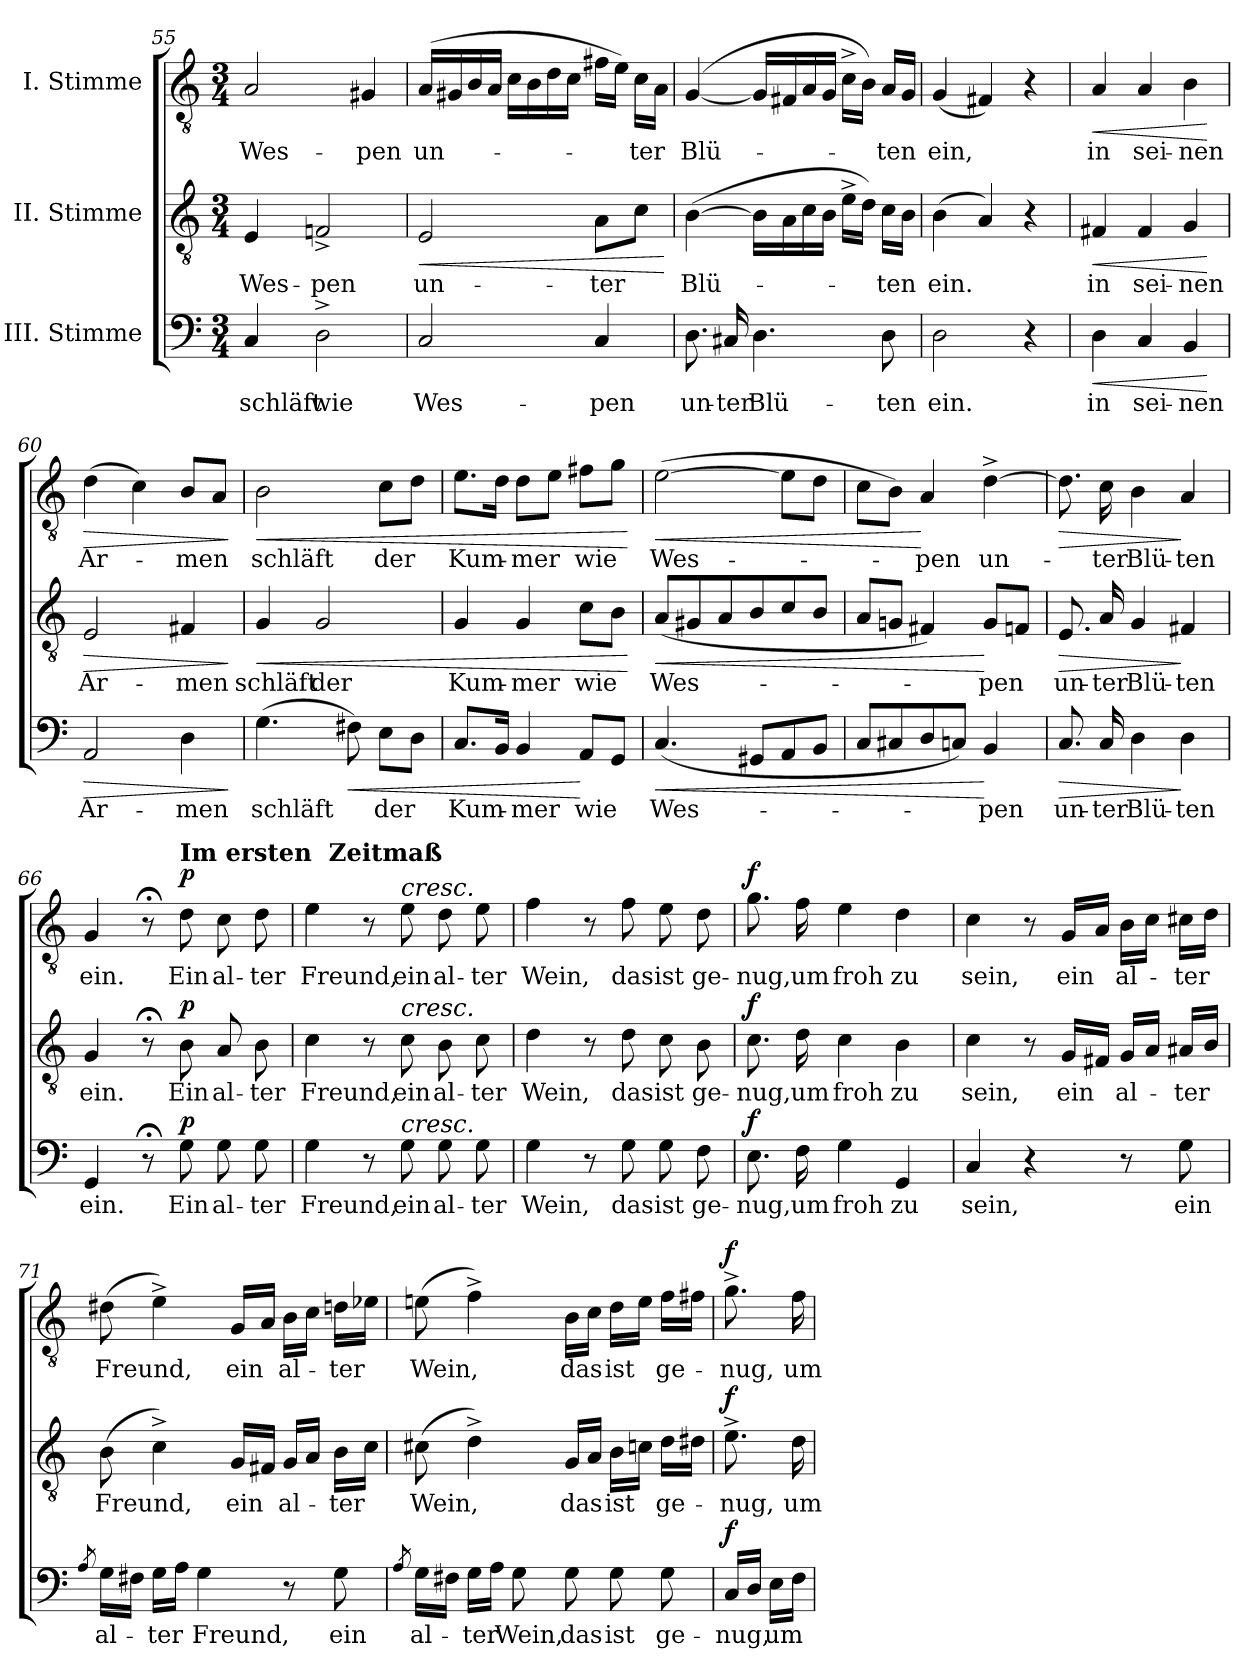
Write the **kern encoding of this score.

**kern	**text	**dynam	**kern	**text	**dynam	**kern	**text	**dynam
*part3	*part3	*part3	*part2	*part2	*part2	*part1	*part1	*part1
*staff3	*staff3	*staff3	*staff2	*staff2	*staff2	*staff1	*staff1	*staff1
*I"III. Stimme	*	*	*I"II. Stimme	*	*	*I"I. Stimme	*	*
!!LO:PB:g=z
*clefF4	*	*	*clefGv2	*	*	*clefGv2	*	*
*k[]	*	*	*k[]	*	*	*k[]	*	*
*M3/4	*	*	*M3/4	*	*	*M3/4	*	*
=55	=55	=55	=55	=55	=55	=55	=55	=55
!	!LO:LY:b	!	!	!LO:LY:b	!	!	!LO:LY:b	!
4C/	schläft	.	4E/	Wes-	.	2A/	Wes-	.
!	!LO:LY:b	!	!	!LO:LY:b	!	!	!	!
2D^\	wie	.	2Fn^/	-pen	.	.	.	.
!	!	!	!	!	!	!	!LO:LY:b	!
.	.	.	.	.	.	4G#X/	-pen	.
=56	=56	=56	=56	=56	=56	=56	=56	=56
!	!LO:LY:b	!	!	!LO:LY:b	!LO:HP:b	!	!LO:LY:b	!
2C/	Wes-	.	2E/	un-	<	(16A/LL	un-	.
.	.	.	.	.	.	16G#X/	.	.
.	.	.	.	.	.	16B/	.	.
.	.	.	.	.	.	16A/JJ	.	.
.	.	.	.	.	.	16c\LL	.	.
.	.	.	.	.	.	16B\	.	.
.	.	.	.	.	.	16d\	.	.
.	.	.	.	.	.	16c\JJ	.	.
!	!LO:LY:b	!	!	!LO:LY:b	!	!	!	!
4C/	-pen	.	8A\L	-ter	.	16f#X\LL	.	.
.	.	.	.	.	.	16e\JJ)	.	.
!	!	!	!	!	!	!	!LO:LY:b	!
.	.	.	8c\J	.	.	16c\LL	-ter	.
.	.	.	.	.	.	16A\JJ	.	.
.	.	.	.	.	[	.	.	.
=57	=57	=57	=57	=57	=57	=57	=57	=57
!	!LO:LY:b	!	!	!LO:LY:b	!	!	!LO:LY:b	!
8.D\	un-	.	([4B\	Blü-	.	([4G/	Blü-	.
!	!LO:LY:b	!	!	!	!	!	!	!
16C#X/	-ter	.	.	.	.	.	.	.
!	!LO:LY:b	!	!	!	!	!	!	!
4.D\	Blü-	.	16B\LL]	.	.	16G/LL]	.	.
.	.	.	16A\	.	.	16F#X/	.	.
.	.	.	16c\	.	.	16A/	.	.
.	.	.	16B\JJ	.	.	16G/JJ	.	.
.	.	.	16e^\LL	.	.	16c^\LL	.	.
.	.	.	16d\JJ)	.	.	16B\JJ)	.	.
!	!LO:LY:b	!	!	!LO:LY:b	!	!	!LO:LY:b	!
8D\	-ten	.	16c\LL	-ten	.	16A/LL	-ten	.
.	.	.	16B\JJ	.	.	16G/JJ	.	.
=58	=58	=58	=58	=58	=58	=58	=58	=58
!	!LO:LY:b	!	!	!LO:LY:b	!	!	!LO:LY:b	!
2D\	ein.	.	(4B\	ein.	.	(4G/	-ein,	.
.	.	.	4A/)	.	.	4F#X/)	.	.
4r	.	.	4r	.	.	4r	.	.
!!LO:LB:g=z
=59	=59	=59	=59	=59	=59	=59	=59	=59
!	!LO:LY:b	!LO:HP:b	!	!LO:LY:b	!LO:HP:b	!	!LO:LY:b	!LO:HP:b
4D\	in	<	4F#X/	in	<	4A/	in	<
!	!LO:LY:b	!	!	!LO:LY:b	!	!	!LO:LY:b	!
4C/	sei-	.	4F#/	sei-	.	4A/	sei-	.
!	!LO:LY:b	!	!	!LO:LY:b	!	!	!LO:LY:b	!
4BB/	-nen	.	4G/	-nen	.	4B\	-nen	.
.	.	[	.	.	[	.	.	[
=60	=60	=60	=60	=60	=60	=60	=60	=60
!	!LO:LY:b	!LO:HP:b	!	!LO:LY:b	!LO:HP:b	!	!LO:LY:b	!LO:HP:b
2AA/	Ar-	>	2E/	Ar-	>	(4d\	Ar-	>
.	.	.	.	.	.	4c\)	.	.
!	!LO:LY:b	!	!	!LO:LY:b	!	!	!LO:LY:b	!
4D\	-men	.	4F#X/	-men	.	8B/L	-men	.
.	.	.	.	.	.	8A/J	.	.
.	.	]	.	.	]	.	.	]
=61	=61	=61	=61	=61	=61	=61	=61	=61
!	!LO:LY:b	!	!	!LO:LY:b	!LO:HP:b	!	!LO:LY:b	!LO:HP:b
(4.G\	schläft	.	4G/	schläft	<	2B\	schläft	<
!	!	!	!	!LO:LY:b	!	!	!	!
.	.	.	2G/	der	.	.	.	.
!	!	!LO:HP:b	!	!	!	!	!	!
8F#X\)	.	<	.	.	.	.	.	.
!	!LO:LY:b	!	!	!	!	!	!LO:LY:b	!
8E\L	der	.	.	.	.	8c\L	der	.
8D\J	.	.	.	.	.	8d\J	.	.
=62	=62	=62	=62	=62	=62	=62	=62	=62
!	!LO:LY:b	!	!	!LO:LY:b	!	!	!LO:LY:b	!
8.C/L	Kum-	.	4G/	Kum-	.	8.e\L	Kum-	.
16BB/Jk	.	.	.	.	.	16d\Jk	.	.
!	!LO:LY:b	!	!	!LO:LY:b	!	!	!LO:LY:b	!
4BB/	-mer	.	4G/	-mer	.	8d\L	-mer	.
.	.	.	.	.	.	8e\J	.	.
!	!LO:LY:b	!	!	!LO:LY:b	!	!	!LO:LY:b	!
8AA/L	wie	[	8c\L	wie	.	8f#X\L	wie	.
8GG/J	.	.	8B\J	.	.	8g\J	.	.
.	.	.	.	.	[	.	.	[
=63	=63	=63	=63	=63	=63	=63	=63	=63
!	!LO:LY:b	!LO:HP:b	!	!LO:LY:b	!LO:HP:b	!	!LO:LY:b	!LO:HP:b
(4.C/	Wes-	<	(8A/L	Wes-	<	([2e\	Wes-	<
.	.	.	8G#X/	.	.	.	.	.
.	.	.	8A/	.	.	.	.	.
8GG#X/L	.	.	8B/	.	.	.	.	.
8AA/	.	.	8c/	.	.	8e\L]	.	.
8BB/J	.	.	8B/J	.	.	8d\J	.	.
!!LO:LB:g=z
=64	=64	=64	=64	=64	=64	=64	=64	=64
8C/L	.	.	8A/L	.	.	8c\L	.	.
8C#X/	.	.	8Gn/J	.	.	8B\J)	.	.
!	!	!	!	!	!	!	!LO:LY:b	!
8D/	.	.	4F#X/)	.	.	4A/	-pen	[
8Cn/J)	.	.	.	.	.	.	.	.
!	!LO:LY:b	!	!	!LO:LY:b	!	!	!LO:LY:b	!
4BB/	-pen	[	8G/L	-pen	[	[4d^\	un-	.
.	.	.	8Fn/J	.	.	.	.	.
=65	=65	=65	=65	=65	=65	=65	=65	=65
!	!LO:LY:b	!LO:HP:b	!	!LO:LY:b	!LO:HP:b	!	!	!LO:HP:b
8.C/	un-	>	8.E/	un-	>	8.d\]	.	>
!	!LO:LY:b	!	!	!LO:LY:b	!	!	!LO:LY:b	!
16C/	-ter	.	16A/	-ter	.	16c\	-ter	.
!	!LO:LY:b	!	!	!LO:LY:b	!	!	!LO:LY:b	!
4D\	Blü-	.	4G/	Blü-	.	4B\	Blü-	.
!	!LO:LY:b	!	!	!LO:LY:b	!	!	!LO:LY:b	!
4D\	-ten	]	4F#X/	-ten	]	4A/	-ten	]
=66	=66	=66	=66	=66	=66	=66	=66	=66
!	!LO:LY:b	!	!	!LO:LY:b	!	!	!LO:LY:b	!
4GG/	ein.	.	4G/	ein.	.	4G/	ein.	.
8r;<	.	.	8r;<	.	.	8r;<	.	.
!	!	!	!	!	!	!LO:TX:a:B:t=Im ersten &nbsp;Zeitmaß	!	!
!	!LO:LY:b	!LO:DY:a	!	!LO:LY:b	!LO:DY:a	!	!LO:LY:b	!LO:DY:a
8G\	Ein	p	8B\	Ein	p	8d\	Ein	p
!	!LO:LY:b	!	!	!LO:LY:b	!	!	!LO:LY:b	!
8G\	al-	.	8A/	al-	.	8c\	al-	.
!	!LO:LY:b	!	!	!LO:LY:b	!	!	!LO:LY:b	!
8G\	-ter	.	8B\	-ter	.	8d\	-ter	.
=67	=67	=67	=67	=67	=67	=67	=67	=67
!	!LO:LY:b	!	!	!LO:LY:b	!	!	!LO:LY:b	!
4G\	Freund,	.	4c\	Freund,	.	4e\	Freund,	.
8r	.	.	8r	.	.	8r	.	.
!	!	!	!	!	!	!LO:TX:a:i:t=cresc.	!	!
!	!	!	!LO:TX:a:i:t=cresc.	!	!	!	!	!
!LO:TX:a:i:t=cresc.	!	!	!	!	!	!	!	!
!	!LO:LY:b	!	!	!LO:LY:b	!	!	!LO:LY:b	!
8G\	ein	.	8c\	ein	.	8e\	ein	.
!	!LO:LY:b	!	!	!LO:LY:b	!	!	!LO:LY:b	!
8G\	al-	.	8B\	al-	.	8d\	al-	.
!	!LO:LY:b	!	!	!LO:LY:b	!	!	!LO:LY:b	!
8G\	-ter	.	8c\	-ter	.	8e\	-ter	.
!!LO:LB:g=z
=68	=68	=68	=68	=68	=68	=68	=68	=68
!	!LO:LY:b	!	!	!LO:LY:b	!	!	!LO:LY:b	!
4G\	Wein,	.	4d\	Wein,	.	4f\	Wein,	.
8r	.	.	8r	.	.	8r	.	.
!	!LO:LY:b	!	!	!LO:LY:b	!	!	!LO:LY:b	!
8G\	das	.	8d\	das	.	8f\	das	.
!	!LO:LY:b	!	!	!LO:LY:b	!	!	!LO:LY:b	!
8G\	ist	.	8c\	ist	.	8e\	ist	.
!	!LO:LY:b	!	!	!LO:LY:b	!	!	!LO:LY:b	!
8F\	ge-	.	8B\	ge-	.	8d\	ge-	.
=69	=69	=69	=69	=69	=69	=69	=69	=69
!	!LO:LY:b	!LO:DY:a	!	!LO:LY:b	!LO:DY:a	!	!LO:LY:b	!LO:DY:a
8.E\	-nug,	f	8.c\	-nug,	f	8.g\	-nug,	f
!	!LO:LY:b	!	!	!LO:LY:b	!	!	!LO:LY:b	!
16F\	um	.	16d\	um	.	16f\	um	.
!	!LO:LY:b	!	!	!LO:LY:b	!	!	!LO:LY:b	!
4G\	froh	.	4c\	froh	.	4e\	froh	.
!	!LO:LY:b	!	!	!LO:LY:b	!	!	!LO:LY:b	!
4GG/	zu	.	4B\	zu	.	4d\	zu	.
=70	=70	=70	=70	=70	=70	=70	=70	=70
!	!LO:LY:b	!	!	!LO:LY:b	!	!	!LO:LY:b	!
4C/	sein,	.	4c\	sein,	.	4c\	sein,	.
4r	.	.	8r	.	.	8r	.	.
!	!	!	!	!LO:LY:b	!	!	!LO:LY:b	!
.	.	.	16G/LL	ein	.	16G/LL	ein	.
.	.	.	16F#X/JJ	.	.	16A/JJ	.	.
!	!	!	!	!LO:LY:b	!	!	!LO:LY:b	!
8r	.	.	16G/LL	al-	.	16B\LL	al-	.
.	.	.	16A/JJ	.	.	16c\JJ	.	.
!	!LO:LY:b	!	!	!LO:LY:b	!	!	!LO:LY:b	!
8G\	ein	.	16A#X/LL	-ter	.	16c#X\LL	-ter	.
.	.	.	16B/JJ	.	.	16d\JJ	.	.
!!LO:PB:g=z
=71	=71	=71	=71	=71	=71	=71	=71	=71
8qA/	.	.	.	.	.	.	.	.
!	!LO:LY:b	!	!	!LO:LY:b	!	!	!LO:LY:b	!
16G\LL	al-	.	(8B\	Freund,	.	(8d#X\	Freund,	.
16F#X\JJ	.	.	.	.	.	.	.	.
!	!LO:LY:b	!	!	!	!	!	!	!
16G\LL	-ter	.	4c^\)	.	.	4e^\)	.	.
16A\JJ	.	.	.	.	.	.	.	.
!	!LO:LY:b	!	!	!	!	!	!	!
4G\	Freund,	.	.	.	.	.	.	.
!	!	!	!	!LO:LY:b	!	!	!LO:LY:b	!
.	.	.	16G/LL	ein	.	16G/LL	ein	.
.	.	.	16F#X/JJ	.	.	16A/JJ	.	.
!	!	!	!	!LO:LY:b	!	!	!LO:LY:b	!
8r	.	.	16G/LL	al-	.	16B\LL	al-	.
.	.	.	16A/JJ	.	.	16c\JJ	.	.
!	!LO:LY:b	!	!	!LO:LY:b	!	!	!LO:LY:b	!
8G\	ein	.	16B\LL	-ter	.	16dn\LL	-ter	.
.	.	.	16c\JJ	.	.	16e-X\JJ	.	.
=72	=72	=72	=72	=72	=72	=72	=72	=72
8qA/	.	.	.	.	.	.	.	.
!	!LO:LY:b	!	!	!LO:LY:b	!	!	!LO:LY:b	!
16G\LL	al-	.	(8c#X\	Wein,	.	(8en\	Wein,	.
16F#X\JJ	.	.	.	.	.	.	.	.
!	!LO:LY:b	!	!	!	!	!	!	!
16G\LL	-ter	.	4d^\)	.	.	4f^\)	.	.
16A\JJ	.	.	.	.	.	.	.	.
!	!LO:LY:b	!	!	!	!	!	!	!
8G\	Wein,	.	.	.	.	.	.	.
!	!LO:LY:b	!	!	!LO:LY:b	!	!	!LO:LY:b	!
8G\	das	.	16G/LL	das	.	16B\LL	das	.
.	.	.	16A/JJ	.	.	16c\JJ	.	.
!	!LO:LY:b	!	!	!LO:LY:b	!	!	!LO:LY:b	!
8G\	ist	.	16B\LL	ist	.	16d\LL	ist	.
.	.	.	16cn\JJ	.	.	16e\JJ	.	.
!	!LO:LY:b	!	!	!LO:LY:b	!	!	!LO:LY:b	!
8G\	ge-	.	16d\LL	ge-	.	16f\LL	ge-	.
.	.	.	16d#X\JJ	.	.	16f#X\JJ	.	.
=73	=73	=73	=73	=73	=73	=73	=73	=73
!	!LO:LY:b	!LO:DY:a	!	!LO:LY:b	!LO:DY:a	!	!LO:LY:b	!LO:DY:a
16C/LL	-nug,	f	8.e^\	-nug,	f	8.g^\	-nug,	f
16D/JJ	.	.	.	.	.	.	.	.
!	!LO:LY:b	!	!	!	!	!	!	!
16E\LL	um	.	.	.	.	.	.	.
!	!	!	!	!LO:LY:b	!	!	!LO:LY:b	!
16F\JJ	.	.	16d\	um	.	16f\	um	.
=	=	=	=	=	=	=	=	=
*-	*-	*-	*-	*-	*-	*-	*-	*-
